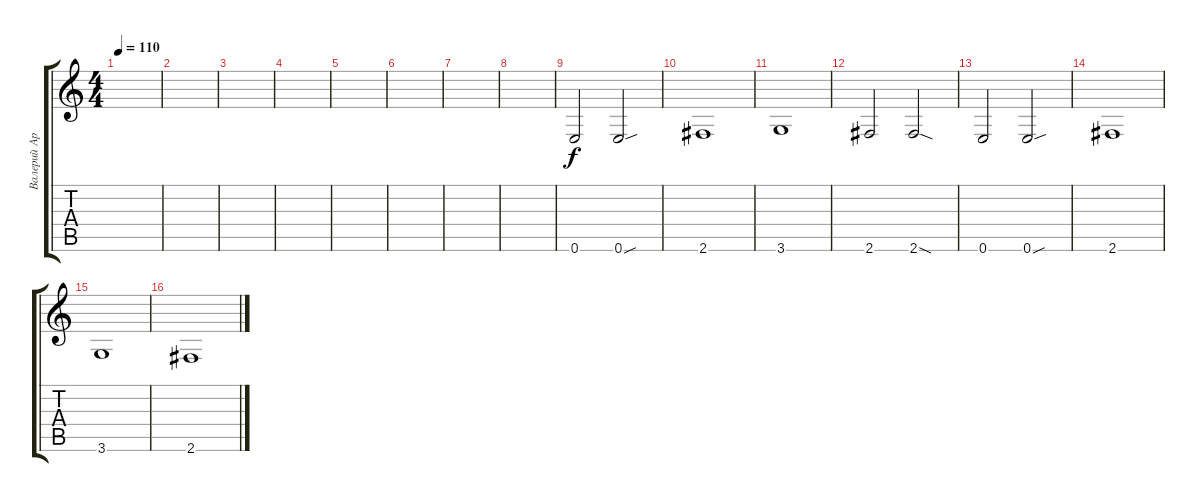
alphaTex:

\track ("Валерий Аркадин" "Валерий Ар") {instrument electricguitarclean}
\staff {score tabs}
\tuning (E4 B3 G3 D3 A2 E2) {hide}
\ts (4 4)
\tempo 110
\clef g2
\ks c
|
|
|
|
|
|
|
|
0.6.2{instrument distortionguitar} 0.6{sou}.2 |
2.6.1 |
3.6.1 |
2.6.2 2.6{sod}.2 |
0.6.2{instrument distortionguitar} 0.6{sou}.2 |
2.6.1 |
3.6.1 |
2.6.1
